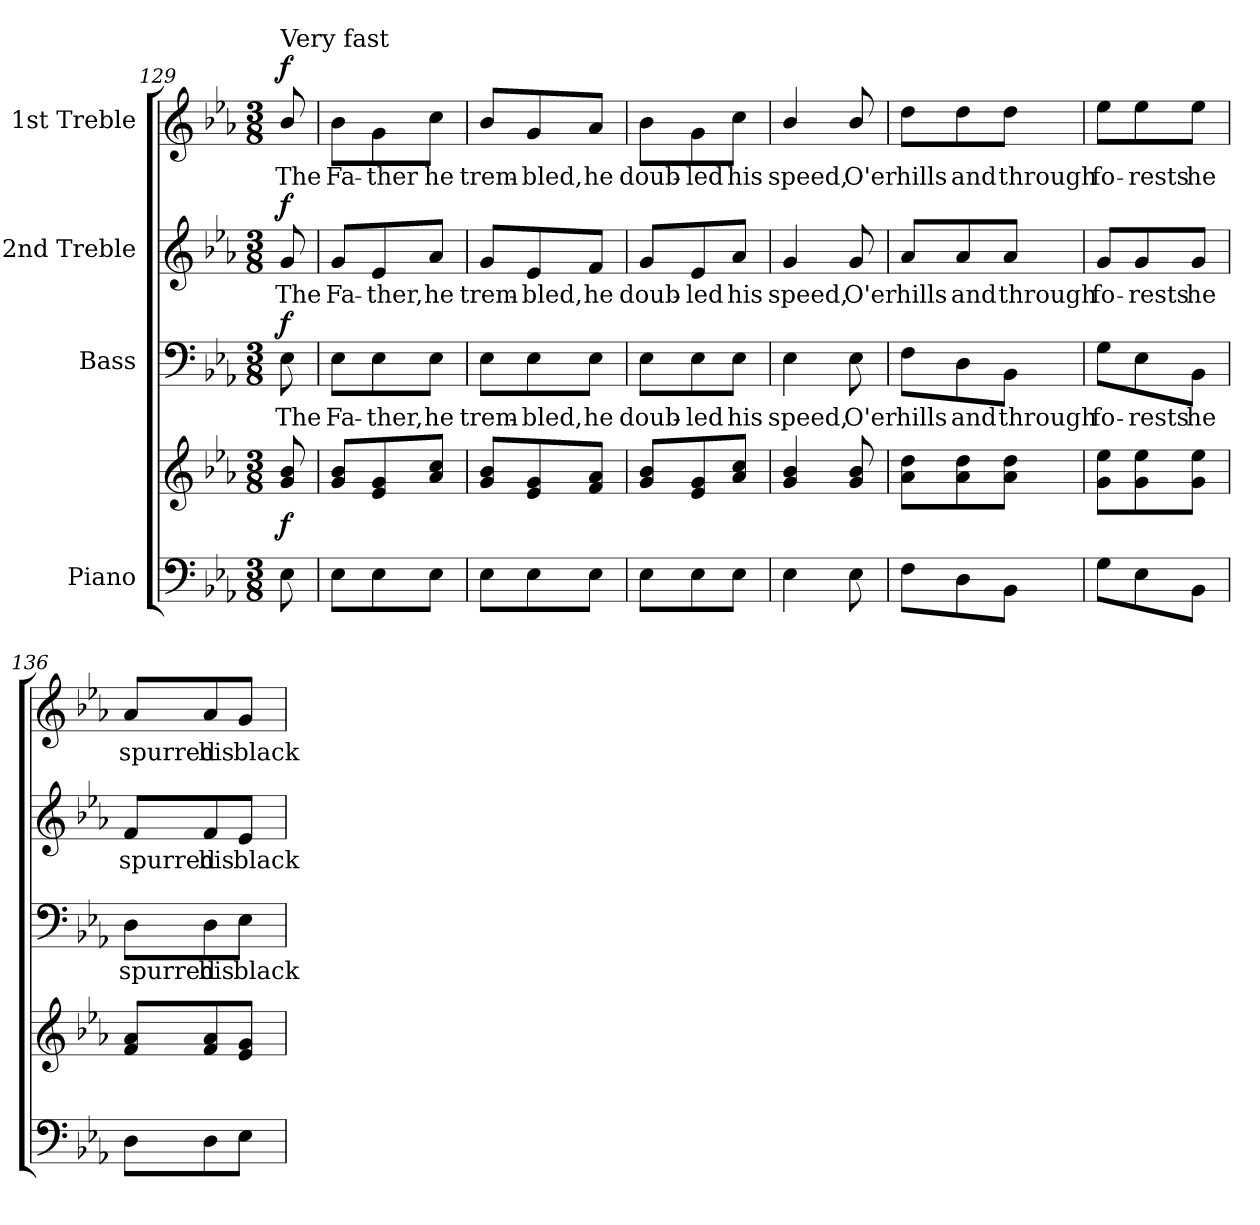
**kern	**kern	**dynam	**kern	**text	**dynam	**kern	**text	**dynam	**kern	**text	**dynam
*part4	*part4	*part4	*part3	*part3	*part3	*part2	*part2	*part2	*part1	*part1	*part1
*staff5	*staff4	*staff4/5	*staff3	*staff3	*staff3	*staff2	*staff2	*staff2	*staff1	*staff1	*staff1
*I"Piano	*	*	*I"Bass	*	*	*I"2nd Treble	*	*	*I"1st Treble	*	*
!!LO:PB:g=z
*clefF4	*clefG2	*	*clefF4	*	*	*clefG2	*	*	*clefG2	*	*
*k[b-e-a-]	*k[b-e-a-]	*	*k[b-e-a-]	*	*	*k[b-e-a-]	*	*	*k[b-e-a-]	*	*
*E-:	*E-:	*	*E-:	*	*	*E-:	*	*	*E-:	*	*
*M3/8	*M3/8	*	*M3/8	*	*	*M3/8	*	*	*M3/8	*	*
=129	=129	=129	=129	=129	=129	=129	=129	=129	=129	=129	=129
!	!	!	!	!LO:LY:b:color=#000000	!	!	!	!	!	!	!
!	!	!	!	!	!	!	!LO:LY:b:color=#000000	!	!	!	!
!	!	!	!	!	!	!	!	!	!LO:TX:a:t=Very fast	!	!
!	!	!	!	!	!	!	!	!	!	!LO:LY:b:color=#000000	!
8E-i\	8gi/ 8b-i	f	8E-i\	The	f	8gi/	The	f	8b-i/	The	f
=130	=130	=130	=130	=130	=130	=130	=130	=130	=130	=130	=130
!	!	!	!	!LO:LY:b:color=#000000	!	!	!	!	!	!	!
!	!	!	!	!	!	!	!LO:LY:b:color=#000000	!	!	!	!
!	!	!	!	!	!	!	!	!	!	!LO:LY:b:color=#000000	!
8E-i\L	8gi/ 8b-i/L	.	8E-i\L	Fa-	.	8gi/L	Fa-	.	8b-i\L	Fa-	.
!	!	!	!	!LO:LY:b:color=#000000	!	!	!	!	!	!	!
!	!	!	!	!	!	!	!LO:LY:b:color=#000000	!	!	!	!
!	!	!	!	!	!	!	!	!	!	!LO:LY:b:color=#000000	!
8E-i\	8e-i/ 8gi/	.	8E-i\	-ther,	.	8e-i/	-ther,	.	8gi\	-ther	.
!	!	!	!	!LO:LY:b:color=#000000	!	!	!	!	!	!	!
!	!	!	!	!	!	!	!LO:LY:b:color=#000000	!	!	!	!
!	!	!	!	!	!	!	!	!	!	!LO:LY:b:color=#000000	!
8E-i\J	8a-i/ 8cci/J	.	8E-i\J	he	.	8a-i/J	he	.	8cci\J	he	.
=131	=131	=131	=131	=131	=131	=131	=131	=131	=131	=131	=131
!	!	!	!	!LO:LY:b:color=#000000	!	!	!	!	!	!	!
!	!	!	!	!	!	!	!LO:LY:b:color=#000000	!	!	!	!
!	!	!	!	!	!	!	!	!	!	!LO:LY:b:color=#000000	!
8E-i\L	8gi/ 8b-i/L	.	8E-i\L	trem-	.	8gi/L	trem-	.	8b-i/L	trem-	.
!	!	!	!	!LO:LY:b:color=#000000	!	!	!	!	!	!	!
!	!	!	!	!	!	!	!LO:LY:b:color=#000000	!	!	!	!
!	!	!	!	!	!	!	!	!	!	!LO:LY:b:color=#000000	!
8E-i\	8e-i/ 8gi/	.	8E-i\	-bled,	.	8e-i/	-bled,	.	8gi/	-bled,	.
!	!	!	!	!LO:LY:b:color=#000000	!	!	!	!	!	!	!
!	!	!	!	!	!	!	!LO:LY:b:color=#000000	!	!	!	!
!	!	!	!	!	!	!	!	!	!	!LO:LY:b:color=#000000	!
8E-i\J	8fi/ 8a-i/J	.	8E-i\J	he	.	8fi/J	he	.	8a-i/J	he	.
=132	=132	=132	=132	=132	=132	=132	=132	=132	=132	=132	=132
!	!	!	!	!LO:LY:b:color=#000000	!	!	!	!	!	!	!
!	!	!	!	!	!	!	!LO:LY:b:color=#000000	!	!	!	!
!	!	!	!	!	!	!	!	!	!	!LO:LY:b:color=#000000	!
8E-i\L	8gi/ 8b-i/L	.	8E-i\L	doub-	.	8gi/L	doub-	.	8b-i\L	doub-	.
!	!	!	!	!LO:LY:b:color=#000000	!	!	!	!	!	!	!
!	!	!	!	!	!	!	!LO:LY:b:color=#000000	!	!	!	!
!	!	!	!	!	!	!	!	!	!	!LO:LY:b:color=#000000	!
8E-i\	8e-i/ 8gi/	.	8E-i\	-led	.	8e-i/	-led	.	8gi\	-led	.
!	!	!	!	!LO:LY:b:color=#000000	!	!	!	!	!	!	!
!	!	!	!	!	!	!	!LO:LY:b:color=#000000	!	!	!	!
!	!	!	!	!	!	!	!	!	!	!LO:LY:b:color=#000000	!
8E-i\J	8a-i/ 8cci/J	.	8E-i\J	his	.	8a-i/J	his	.	8cci\J	his	.
=133	=133	=133	=133	=133	=133	=133	=133	=133	=133	=133	=133
!	!	!	!	!LO:LY:b:color=#000000	!	!	!	!	!	!	!
!	!	!	!	!	!	!	!LO:LY:b:color=#000000	!	!	!	!
!	!	!	!	!	!	!	!	!	!	!LO:LY:b:color=#000000	!
4E-i\	4gi/ 4b-i	.	4E-i\	speed,	.	4gi/	speed,	.	4b-i/	speed,	.
!	!	!	!	!LO:LY:b:color=#000000	!	!	!	!	!	!	!
!	!	!	!	!	!	!	!LO:LY:b:color=#000000	!	!	!	!
!	!	!	!	!	!	!	!	!	!	!LO:LY:b:color=#000000	!
8E-i\	8gi/ 8b-i	.	8E-i\	O'er	.	8gi/	O'er	.	8b-i/	O'er	.
=134	=134	=134	=134	=134	=134	=134	=134	=134	=134	=134	=134
!	!	!	!	!LO:LY:b:color=#000000	!	!	!	!	!	!	!
!	!	!	!	!	!	!	!LO:LY:b:color=#000000	!	!	!	!
!	!	!	!	!	!	!	!	!	!	!LO:LY:b:color=#000000	!
8Fi\L	8a-i\ 8ddi\L	.	8Fi\L	hills	.	8a-i/L	hills	.	8ddi\L	hills	.
!	!	!	!	!LO:LY:b:color=#000000	!	!	!	!	!	!	!
!	!	!	!	!	!	!	!LO:LY:b:color=#000000	!	!	!	!
!	!	!	!	!	!	!	!	!	!	!LO:LY:b:color=#000000	!
8Di\	8a-i\ 8ddi\	.	8Di\	and	.	8a-i/	and	.	8ddi\	and	.
!	!	!	!	!LO:LY:b:color=#000000	!	!	!	!	!	!	!
!	!	!	!	!	!	!	!LO:LY:b:color=#000000	!	!	!	!
!	!	!	!	!	!	!	!	!	!	!LO:LY:b:color=#000000	!
8BB-i\J	8a-i\ 8ddi\J	.	8BB-i\J	through	.	8a-i/J	through	.	8ddi\J	through	.
=135	=135	=135	=135	=135	=135	=135	=135	=135	=135	=135	=135
!	!	!	!	!LO:LY:b:color=#000000	!	!	!	!	!	!	!
!	!	!	!	!	!	!	!LO:LY:b:color=#000000	!	!	!	!
!	!	!	!	!	!	!	!	!	!	!LO:LY:b:color=#000000	!
8Gi\L	8gi\ 8ee-i\L	.	8Gi\L	fo-	.	8gi/L	fo-	.	8ee-i\L	fo-	.
!	!	!	!	!LO:LY:b:color=#000000	!	!	!	!	!	!	!
!	!	!	!	!	!	!	!LO:LY:b:color=#000000	!	!	!	!
!	!	!	!	!	!	!	!	!	!	!LO:LY:b:color=#000000	!
8E-i\	8gi\ 8ee-i\	.	8E-i\	-rests	.	8gi/	-rests	.	8ee-i\	-rests	.
!	!	!	!	!LO:LY:b:color=#000000	!	!	!	!	!	!	!
!	!	!	!	!	!	!	!LO:LY:b:color=#000000	!	!	!	!
!	!	!	!	!	!	!	!	!	!	!LO:LY:b:color=#000000	!
8BB-i\J	8gi\ 8ee-i\J	.	8BB-i\J	he	.	8gi/J	he	.	8ee-i\J	he	.
!!LO:LB:g=z
=136	=136	=136	=136	=136	=136	=136	=136	=136	=136	=136	=136
!	!	!	!	!LO:LY:b:color=#000000	!	!	!	!	!	!	!
!	!	!	!	!	!	!	!LO:LY:b:color=#000000	!	!	!	!
!	!	!	!	!	!	!	!	!	!	!LO:LY:b:color=#000000	!
8Di\L	8fi/ 8a-i/L	.	8Di\L	spurred	.	8fi/L	spurred	.	8a-i/L	spurred	.
!	!	!	!	!LO:LY:b:color=#000000	!	!	!	!	!	!	!
!	!	!	!	!	!	!	!LO:LY:b:color=#000000	!	!	!	!
!	!	!	!	!	!	!	!	!	!	!LO:LY:b:color=#000000	!
8Di\	8fi/ 8a-i/	.	8Di\	his	.	8fi/	his	.	8a-i/	his	.
!	!	!	!	!LO:LY:b:color=#000000	!	!	!	!	!	!	!
!	!	!	!	!	!	!	!LO:LY:b:color=#000000	!	!	!	!
!	!	!	!	!	!	!	!	!	!	!LO:LY:b:color=#000000	!
8E-i\J	8e-i/ 8gi/J	.	8E-i\J	black	.	8e-i/J	black	.	8gi/J	black	.
=	=	=	=	=	=	=	=	=	=	=	=
*-	*-	*-	*-	*-	*-	*-	*-	*-	*-	*-	*-
